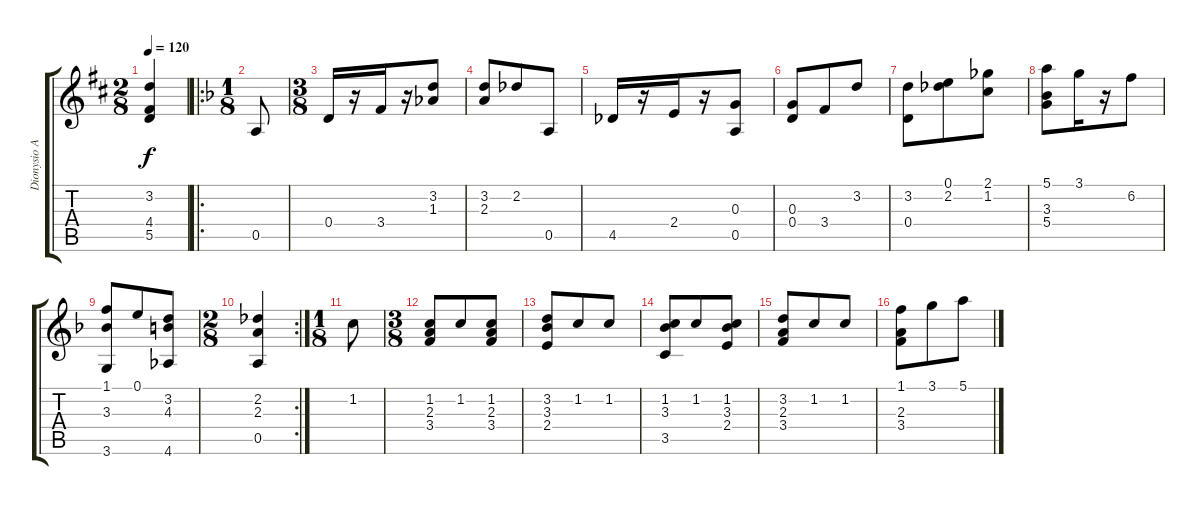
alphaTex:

\track ("Dionysio Aguado" "Dionysio A") {instrument acousticguitarnylon}
\staff {score tabs}
\tuning (E4 B3 G3 D3 A2 E2) {hide}
\ts (2 8)
\tempo 120
\clef g2
\ks d
(3.2 4.4 5.5).4{dy f} |
\ro
\ts (1 8)
\ks f
0.5.8 |
\ts (3 8)
0.4.16 r.16 3.4.16 r.16 (3.2 1.3).8 |
(3.2 2.3).8 2.2.8 0.5.8 |
4.5.16 r.16 2.4.16 r.16 (0.3 0.5).8 |
(0.3 0.4).8 3.4.8 3.2.8 |
(3.2 0.4).8 (0.1 2.2).8 (2.1 1.2).8 |
(5.1 3.3 5.4).8 3.1.16 r.16 6.2.8 |
(1.1 3.3 3.6).8 0.1.8 (3.2 4.3 4.6).8 |
\rc 2
\ts (2 8)
(2.2 2.3 0.5).4 |
\ts (1 8)
1.2.8 |
\ts (3 8)
(1.2 2.3 3.4).8 1.2.8 (1.2 2.3 3.4).8 |
(3.2 3.3 2.4).8 1.2.8 1.2.8 |
(1.2 3.3 3.5).8 1.2.8 (1.2 3.3 2.4).8 |
(3.2 2.3 3.4).8 1.2.8 1.2.8 |
(1.1 2.3 3.4).8 3.1.8 5.1.8
